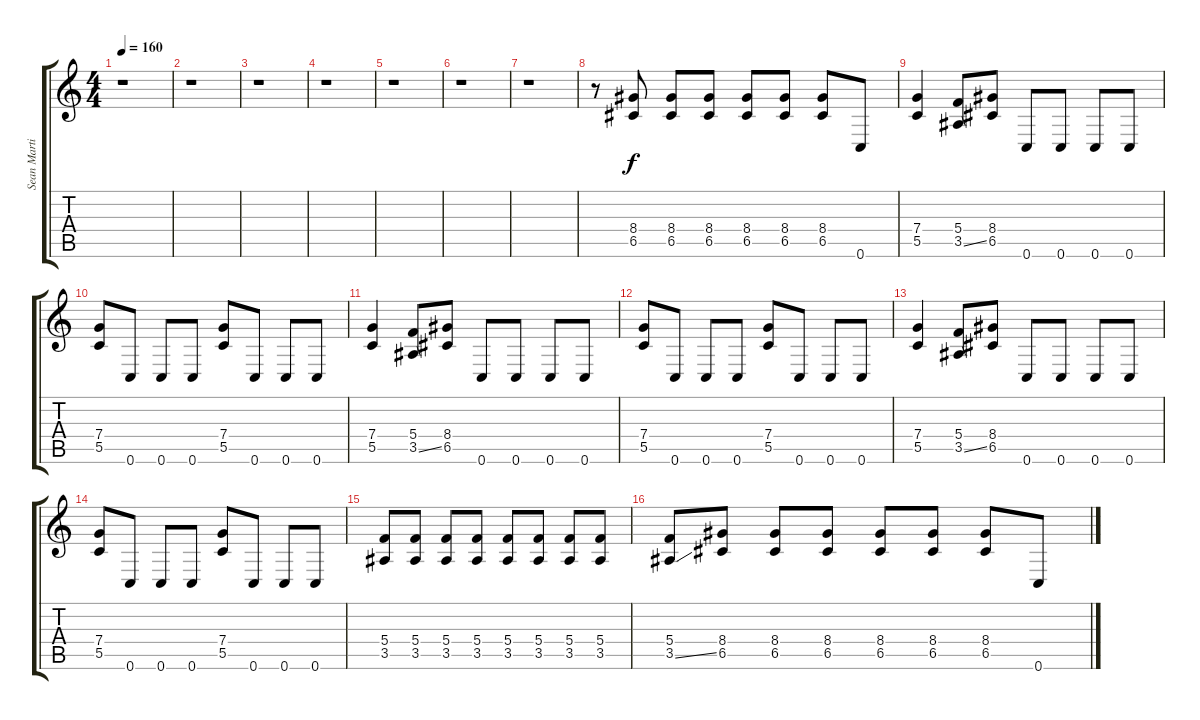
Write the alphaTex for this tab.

\track ("Sean Martin" "Sean Marti") {instrument overdrivenguitar}
\staff {score tabs}
\tuning (D4 A3 F3 C3 G2 C2) {hide}
\ts (4 4)
\tempo 160
\clef g2
\ks c
r.1{dy f instrument overdrivenguitar} |
r.1 |
r.1 |
r.1 |
r.1 |
r.1 |
r.1 |
r.8 (8.4 6.5).8 (8.4 6.5).8 (8.4 6.5).8 (8.4 6.5).8 (8.4 6.5).8 (8.4 6.5).8 0.6.8 |
(7.4 5.5).4 (5.4 3.5{ss}).8 (8.4 6.5).8 0.6.8 0.6.8 0.6.8 0.6.8 |
(7.4 5.5).8 0.6.8 0.6.8 0.6.8 (7.4 5.5).8 0.6.8 0.6.8 0.6.8 |
(7.4 5.5).4 (5.4 3.5{ss}).8 (8.4 6.5).8 0.6.8 0.6.8 0.6.8 0.6.8 |
(7.4 5.5).8 0.6.8 0.6.8 0.6.8 (7.4 5.5).8 0.6.8 0.6.8 0.6.8 |
(7.4 5.5).4 (5.4 3.5{ss}).8 (8.4 6.5).8 0.6.8 0.6.8 0.6.8 0.6.8 |
(7.4 5.5).8 0.6.8 0.6.8 0.6.8 (7.4 5.5).8 0.6.8 0.6.8 0.6.8 |
(5.4 3.5).8 (5.4 3.5).8 (5.4 3.5).8 (5.4 3.5).8 (5.4 3.5).8 (5.4 3.5).8 (5.4 3.5).8 (5.4 3.5).8 |
(5.4 3.5{ss}).8 (8.4 6.5).8 (8.4 6.5).8 (8.4 6.5).8 (8.4 6.5).8 (8.4 6.5).8 (8.4 6.5).8 0.6.8
